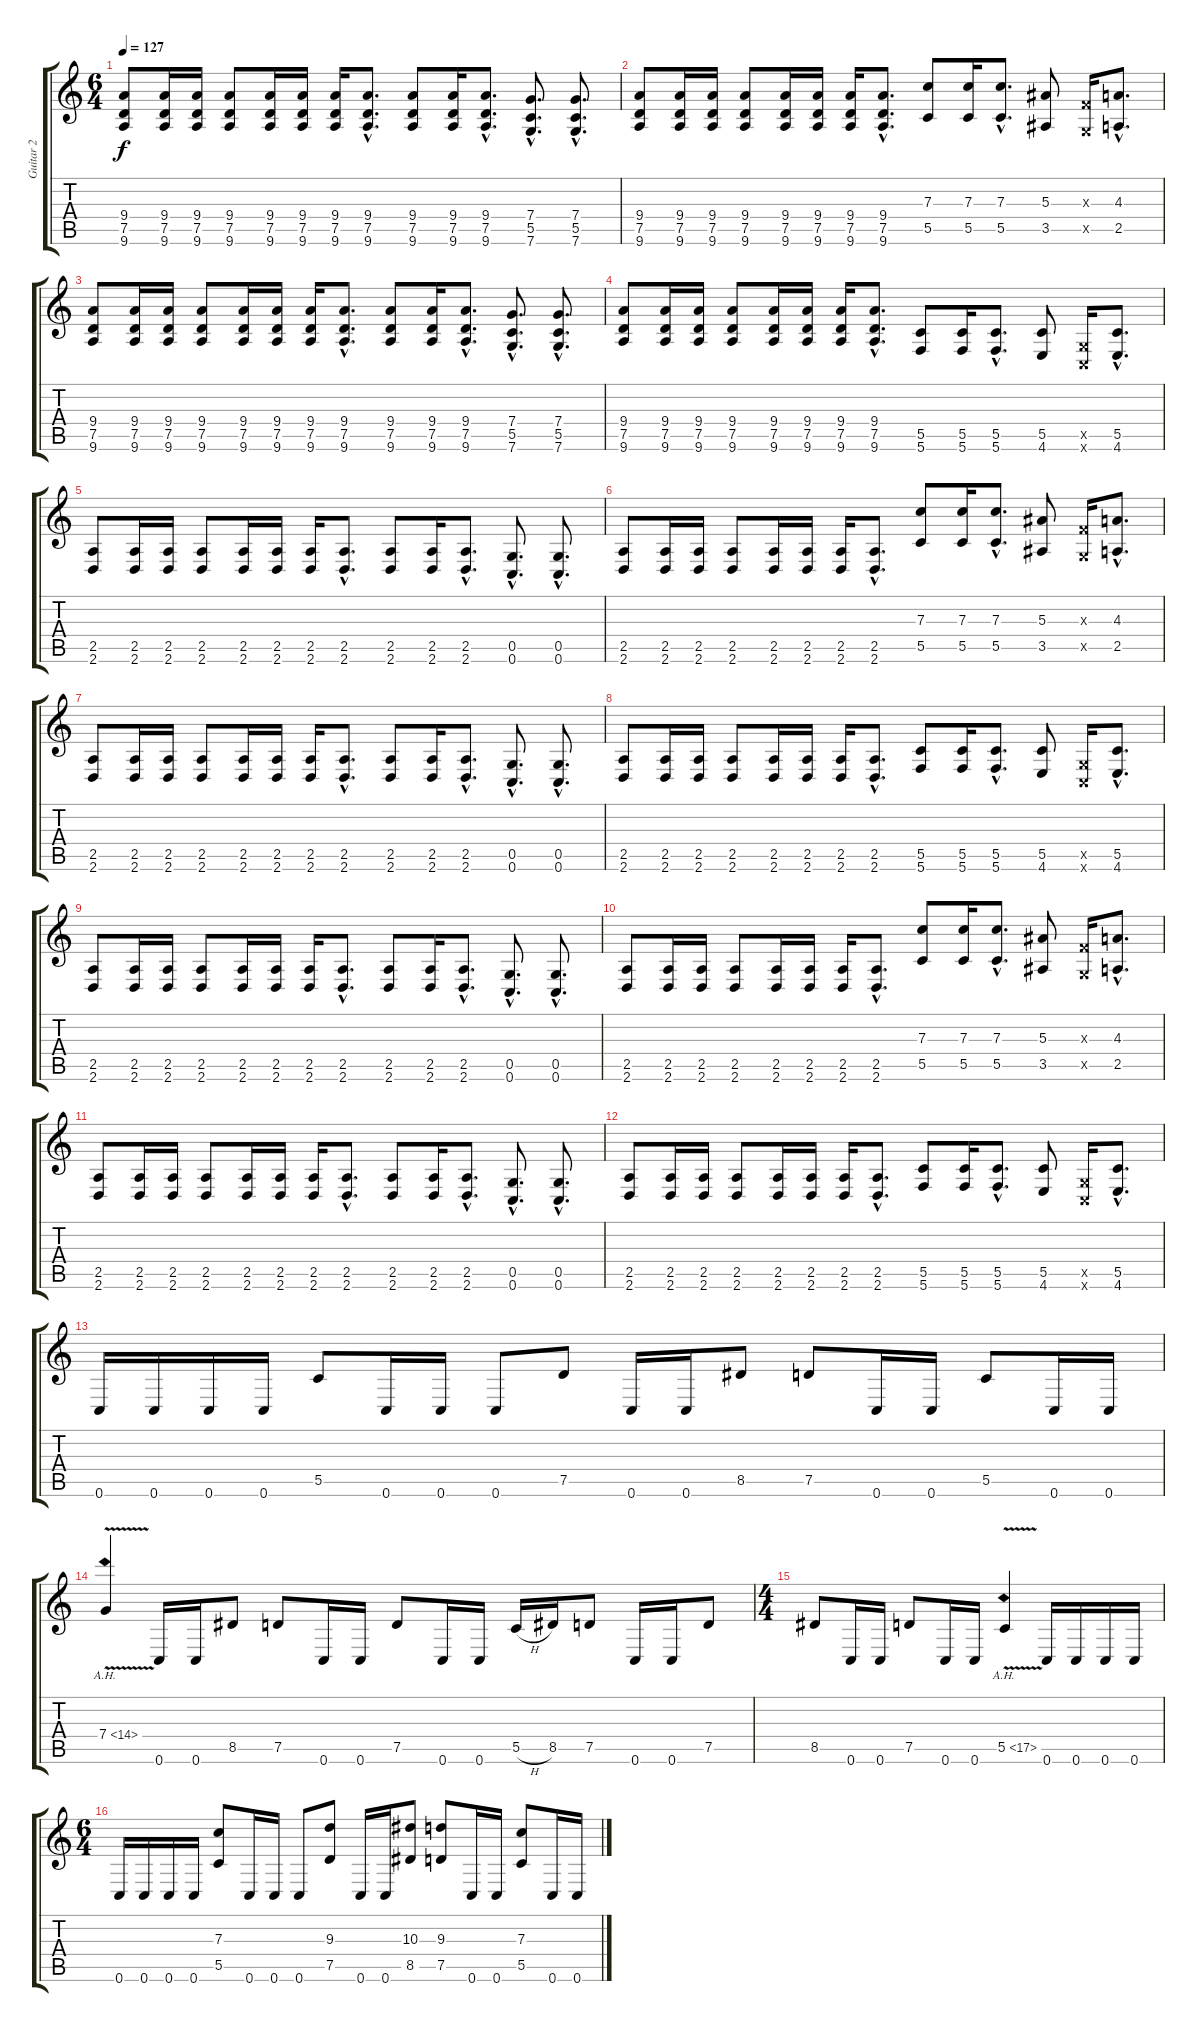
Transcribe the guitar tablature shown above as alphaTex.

\track ("Guitar 2" "Guitar 2") {instrument distortionguitar}
\staff {score tabs}
\tuning (D4 A3 F3 C3 G2 C2) {hide}
\ts (6 4)
\tempo 127
\clef g2
\ks c
(9.4 7.5 9.6).8{dy f volume 9 instrument distortionguitar} (9.4 7.5 9.6).16 (9.4 7.5 9.6).16 (9.4 7.5 9.6).8 (9.4 7.5 9.6).16 (9.4 7.5 9.6).16 (9.4 7.5 9.6).16 (9.4{hac} 7.5{hac} 9.6{hac}).8{d} (9.4 7.5 9.6).8 (9.4 7.5 9.6).16 (9.4{hac} 7.5{hac} 9.6{hac}).8{d} (7.4{hac} 5.5{hac} 7.6{hac}).8{d} (7.4{hac} 5.5{hac} 7.6{hac}).8{d} |
(9.4 7.5 9.6).8 (9.4 7.5 9.6).16 (9.4 7.5 9.6).16 (9.4 7.5 9.6).8 (9.4 7.5 9.6).16 (9.4 7.5 9.6).16 (9.4 7.5 9.6).16 (9.4{hac} 7.5{hac} 9.6{hac}).8{d} (7.3 5.5).8 (7.3 5.5).16 (7.3{hac} 5.5{hac}).8{d} (5.3 3.5).8 (0.3{x} 0.5{x}).16 (4.3{hac} 2.5{hac}).8{d} |
(9.4 7.5 9.6).8 (9.4 7.5 9.6).16 (9.4 7.5 9.6).16 (9.4 7.5 9.6).8 (9.4 7.5 9.6).16 (9.4 7.5 9.6).16 (9.4 7.5 9.6).16 (9.4{hac} 7.5{hac} 9.6{hac}).8{d} (9.4 7.5 9.6).8 (9.4 7.5 9.6).16 (9.4{hac} 7.5{hac} 9.6{hac}).8{d} (7.4{hac} 5.5{hac} 7.6{hac}).8{d} (7.4{hac} 5.5{hac} 7.6{hac}).8{d} |
(9.4 7.5 9.6).8 (9.4 7.5 9.6).16 (9.4 7.5 9.6).16 (9.4 7.5 9.6).8 (9.4 7.5 9.6).16 (9.4 7.5 9.6).16 (9.4 7.5 9.6).16 (9.4{hac} 7.5{hac} 9.6{hac}).8{d} (5.5 5.6).8{volume 16} (5.5 5.6).16 (5.5{hac} 5.6{hac}).8{d} (5.5 4.6).8 (0.5{x} 0.6{x}).16 (5.5{hac} 4.6{hac}).8{d} |
\section ("" "")
(2.5 2.6).8 (2.5 2.6).16 (2.5 2.6).16 (2.5 2.6).8 (2.5 2.6).16 (2.5 2.6).16 (2.5 2.6).16 (2.5{hac} 2.6{hac}).8{d} (2.5 2.6).8 (2.5 2.6).16 (2.5{hac} 2.6{hac}).8{d} (0.5{hac} 0.6{hac}).8{d} (0.5{hac} 0.6{hac}).8{d} |
(2.5 2.6).8 (2.5 2.6).16 (2.5 2.6).16 (2.5 2.6).8 (2.5 2.6).16 (2.5 2.6).16 (2.5 2.6).16 (2.5{hac} 2.6{hac}).8{d} (7.3 5.5).8 (7.3 5.5).16 (7.3{hac} 5.5{hac}).8{d} (5.3 3.5).8 (0.3{x} 0.5{x}).16 (4.3{hac} 2.5{hac}).8{d} |
(2.5 2.6).8 (2.5 2.6).16 (2.5 2.6).16 (2.5 2.6).8 (2.5 2.6).16 (2.5 2.6).16 (2.5 2.6).16 (2.5{hac} 2.6{hac}).8{d} (2.5 2.6).8 (2.5 2.6).16 (2.5{hac} 2.6{hac}).8{d} (0.5{hac} 0.6{hac}).8{d} (0.5{hac} 0.6{hac}).8{d} |
(2.5 2.6).8 (2.5 2.6).16 (2.5 2.6).16 (2.5 2.6).8 (2.5 2.6).16 (2.5 2.6).16 (2.5 2.6).16 (2.5{hac} 2.6{hac}).8{d} (5.5 5.6).8 (5.5 5.6).16 (5.5{hac} 5.6{hac}).8{d} (5.5 4.6).8 (0.5{x} 0.6{x}).16 (5.5{hac} 4.6{hac}).8{d} |
(2.5 2.6).8 (2.5 2.6).16 (2.5 2.6).16 (2.5 2.6).8 (2.5 2.6).16 (2.5 2.6).16 (2.5 2.6).16 (2.5{hac} 2.6{hac}).8{d} (2.5 2.6).8 (2.5 2.6).16 (2.5{hac} 2.6{hac}).8{d} (0.5{hac} 0.6{hac}).8{d} (0.5{hac} 0.6{hac}).8{d} |
(2.5 2.6).8 (2.5 2.6).16 (2.5 2.6).16 (2.5 2.6).8 (2.5 2.6).16 (2.5 2.6).16 (2.5 2.6).16 (2.5{hac} 2.6{hac}).8{d} (7.3 5.5).8 (7.3 5.5).16 (7.3{hac} 5.5{hac}).8{d} (5.3 3.5).8 (0.3{x} 0.5{x}).16 (4.3{hac} 2.5{hac}).8{d} |
(2.5 2.6).8 (2.5 2.6).16 (2.5 2.6).16 (2.5 2.6).8 (2.5 2.6).16 (2.5 2.6).16 (2.5 2.6).16 (2.5{hac} 2.6{hac}).8{d} (2.5 2.6).8 (2.5 2.6).16 (2.5{hac} 2.6{hac}).8{d} (0.5{hac} 0.6{hac}).8{d} (0.5{hac} 0.6{hac}).8{d} |
(2.5 2.6).8 (2.5 2.6).16 (2.5 2.6).16 (2.5 2.6).8 (2.5 2.6).16 (2.5 2.6).16 (2.5 2.6).16 (2.5{hac} 2.6{hac}).8{d} (5.5 5.6).8 (5.5 5.6).16 (5.5{hac} 5.6{hac}).8{d} (5.5 4.6).8 (0.5{x} 0.6{x}).16 (5.5{hac} 4.6{hac}).8{d} |
\section ("" "")
0.6.16 0.6.16 0.6.16 0.6.16 5.5.8 0.6.16 0.6.16 0.6.8 7.5.8 0.6.16 0.6.16 8.5.8 7.5.8 0.6.16 0.6.16 5.5.8 0.6.16 0.6.16 |
7.4{ah 7 v}.4 0.6.16 0.6.16 8.5.8 7.5.8 0.6.16 0.6.16 7.5.8 0.6.16 0.6.16 5.5{h}.16 8.5.16 7.5.8 0.6.16 0.6.16 7.5.8 |
\ts (4 4)
8.5.8 0.6.16 0.6.16 7.5.8 0.6.16 0.6.16 5.5{ah 12 v}.4 0.6.16 0.6.16 0.6.16 0.6.16 |
\ts (6 4)
0.6.16 0.6.16 0.6.16 0.6.16 (7.3 5.5).8 0.6.16 0.6.16 0.6.8 (9.3 7.5).8 0.6.16 0.6.16 (10.3 8.5).8 (9.3 7.5).8 0.6.16 0.6.16 (7.3 5.5).8 0.6.16 0.6.16
